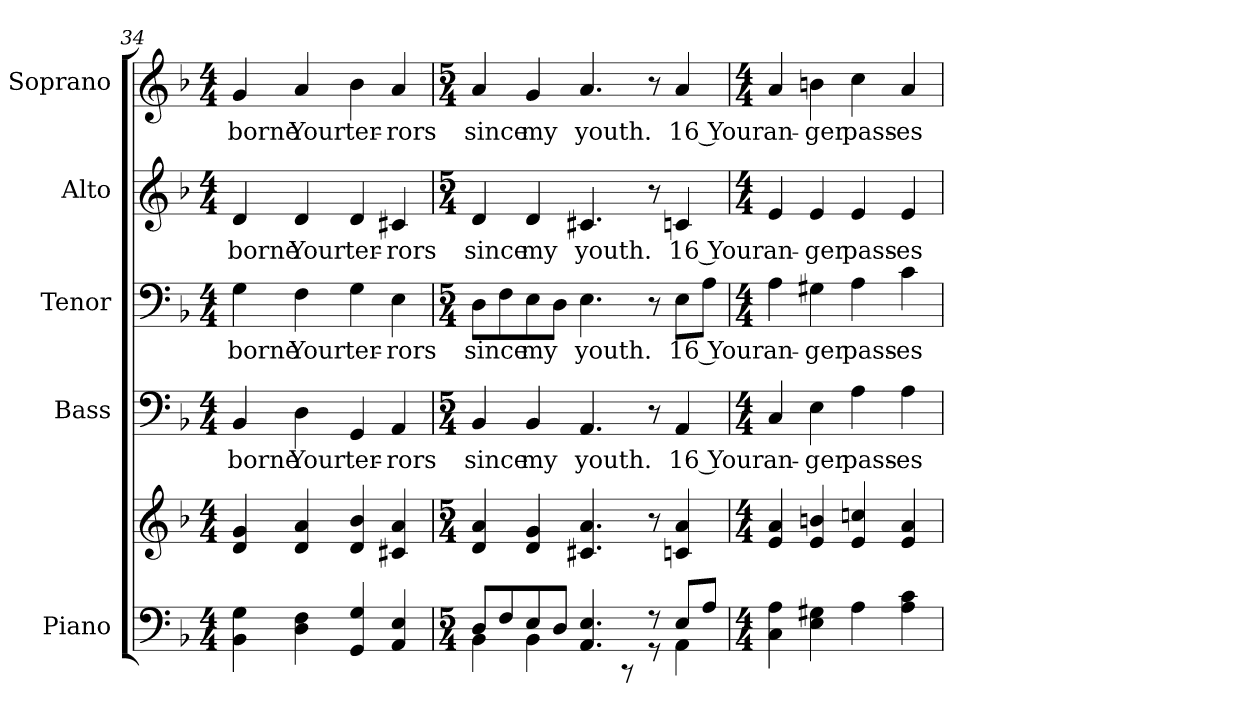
**kern	**kern	**kern	**text	**kern	**text	**kern	**text	**kern	**text
*part5	*part5	*part4	*part4	*part3	*part3	*part2	*part2	*part1	*part1
*staff6	*staff5	*staff4	*staff4	*staff3	*staff3	*staff2	*staff2	*staff1	*staff1
*I"Piano	*	*I"Bass	*	*I"Tenor	*	*I"Alto	*	*I"Soprano	*
*I'Pno.	*	*I'B.	*	*I'T.	*	*I'A.	*	*I'S.	*
*clefF4	*clefG2	*clefF4	*	*clefF4	*	*clefG2	*	*clefG2	*
*k[b-]	*k[b-]	*k[b-]	*	*k[b-]	*	*k[b-]	*	*k[b-]	*
*F:	*F:	*F:	*	*F:	*	*F:	*	*F:	*
*M4/4	*M4/4	*M4/4	*	*M4/4	*	*M4/4	*	*M4/4	*
=34	=34	=34	=34	=34	=34	=34	=34	=34	=34
!	!	!	!LO:LY:b:color=#000000	!	!	!	!	!	!
!	!	!	!	!	!LO:LY:b:color=#000000	!	!	!	!
!	!	!	!	!	!	!	!LO:LY:b:color=#000000	!	!
!	!	!	!	!	!	!	!	!	!LO:LY:b:color=#000000
4BB-i\ 4Gi	4di/ 4gi	4BB-i/	borne	4Gi\	borne	4di/	borne	4gi/	borne
!	!	!	!LO:LY:b:color=#000000	!	!	!	!	!	!
!	!	!	!	!	!LO:LY:b:color=#000000	!	!	!	!
!	!	!	!	!	!	!	!LO:LY:b:color=#000000	!	!
!	!	!	!	!	!	!	!	!	!LO:LY:b:color=#000000
4Di\ 4Fi	4di/ 4ai	4Di\	Your	4Fi\	Your	4di/	Your	4ai/	Your
!	!	!	!LO:LY:b:color=#000000	!	!	!	!	!	!
!	!	!	!	!	!LO:LY:b:color=#000000	!	!	!	!
!	!	!	!	!	!	!	!LO:LY:b:color=#000000	!	!
!	!	!	!	!	!	!	!	!	!LO:LY:b:color=#000000
4GGi/ 4Gi	4di/ 4b-i	4GGi/	ter-	4Gi\	ter-	4di/	ter-	4b-i\	ter-
!	!	!	!LO:LY:b:color=#000000	!	!	!	!	!	!
!	!	!	!	!	!LO:LY:b:color=#000000	!	!	!	!
!	!	!	!	!	!	!	!LO:LY:b:color=#000000	!	!
!	!	!	!	!	!	!	!	!	!LO:LY:b:color=#000000
4AAi/ 4Ei	4c#Xi/ 4ai	4AAi/	-rors	4Ei\	-rors	4c#Xi/	-rors	4ai/	-rors
=35	=35	=35	=35	=35	=35	=35	=35	=35	=35
*M5/4	*M5/4	*M5/4	*	*M5/4	*	*M5/4	*	*M5/4	*
*^	*	*	*	*	*	*	*	*	*
!	!	!	!	!LO:LY:b:color=#000000	!	!	!	!	!	!
!	!	!	!	!	!	!LO:LY:b:color=#000000	!	!	!	!
!	!	!	!	!	!	!	!	!LO:LY:b:color=#000000	!	!
!	!	!	!	!	!	!	!	!	!	!LO:LY:b:color=#000000
8Di/L	4BB-i\	4di/ 4ai	4BB-i/	since	8Di\L	since	4di/	since	4ai/	since
8Fi/	.	.	.	.	8Fi\	.	.	.	.	.
!	!	!	!	!LO:LY:b:color=#000000	!	!	!	!	!	!
!	!	!	!	!	!	!LO:LY:b:color=#000000	!	!	!	!
!	!	!	!	!	!	!	!	!LO:LY:b:color=#000000	!	!
!	!	!	!	!	!	!	!	!	!	!LO:LY:b:color=#000000
8Ei/	4BB-i\	4di/ 4gi	4BB-i/	my	8Ei\	my	4di/	my	4gi/	my
8Di/J	.	.	.	.	8Di\J	.	.	.	.	.
!	!	!	!	!LO:LY:b:color=#000000	!	!	!	!	!	!
!	!	!	!	!	!	!LO:LY:b:color=#000000	!	!	!	!
!	!	!	!	!	!	!	!	!LO:LY:b:color=#000000	!	!
!	!	!	!	!	!	!	!	!	!	!LO:LY:b:color=#000000
4.AAi/ 4.Ei	4ryy	4.c#Xi/ 4.ai	4.AAi/	youth.	4.Ei\	youth.	4.c#Xi/	youth.	4.ai/	youth.
.	8r	.	.	.	.	.	.	.	.	.
8r	8r	8r	8r	.	8r	.	8r	.	8r	.
!	!	!	!	!LO:LY:b:color=#000000	!	!	!	!	!	!
!	!	!	!	!	!	!LO:LY:b:color=#000000	!	!	!	!
!	!	!	!	!	!	!	!	!LO:LY:b:color=#000000	!	!
!	!	!	!	!	!	!	!	!	!	!LO:LY:b:color=#000000
8Ei/L	4AAi\	4cni/ 4ai	4AAi/	16 Your	8Ei\L	16 Your	4cni/	16 Your	4ai/	16 Your
8Ai/J	.	.	.	.	8Ai\J	.	.	.	.	.
*v	*v	*	*	*	*	*	*	*	*	*
=36	=36	=36	=36	=36	=36	=36	=36	=36	=36
*M4/4	*M4/4	*M4/4	*	*M4/4	*	*M4/4	*	*M4/4	*
!	!	!	!LO:LY:b:color=#000000	!	!	!	!	!	!
!	!	!	!	!	!LO:LY:b:color=#000000	!	!	!	!
!	!	!	!	!	!	!	!LO:LY:b:color=#000000	!	!
!	!	!	!	!	!	!	!	!	!LO:LY:b:color=#000000
4Ci\ 4Ai	4ei/ 4ai	4Ci/	an-	4Ai\	an-	4ei/	an-	4ai/	an-
!	!	!	!LO:LY:b:color=#000000	!	!	!	!	!	!
!	!	!	!	!	!LO:LY:b:color=#000000	!	!	!	!
!	!	!	!	!	!	!	!LO:LY:b:color=#000000	!	!
!	!	!	!	!	!	!	!	!	!LO:LY:b:color=#000000
4Ei\ 4G#Xi	4ei/ 4bni	4Ei\	-ger	4G#Xi\	-ger	4ei/	-ger	4bni\	-ger
!	!	!	!LO:LY:b:color=#000000	!	!	!	!	!	!
!	!	!	!	!	!LO:LY:b:color=#000000	!	!	!	!
!	!	!	!	!	!	!	!LO:LY:b:color=#000000	!	!
!	!	!	!	!	!	!	!	!	!LO:LY:b:color=#000000
4Ai\	4ei/ 4ccni	4Ai\	pass-	4Ai\	pass-	4ei/	pass-	4cci\	pass-
!	!	!	!LO:LY:b:color=#000000	!	!	!	!	!	!
!	!	!	!	!	!LO:LY:b:color=#000000	!	!	!	!
!	!	!	!	!	!	!	!LO:LY:b:color=#000000	!	!
!	!	!	!	!	!	!	!	!	!LO:LY:b:color=#000000
4Ai\ 4ci	4ei/ 4ai	4Ai\	-es	4ci\	-es	4ei/	-es	4ai/	-es
=	=	=	=	=	=	=	=	=	=
*-	*-	*-	*-	*-	*-	*-	*-	*-	*-
